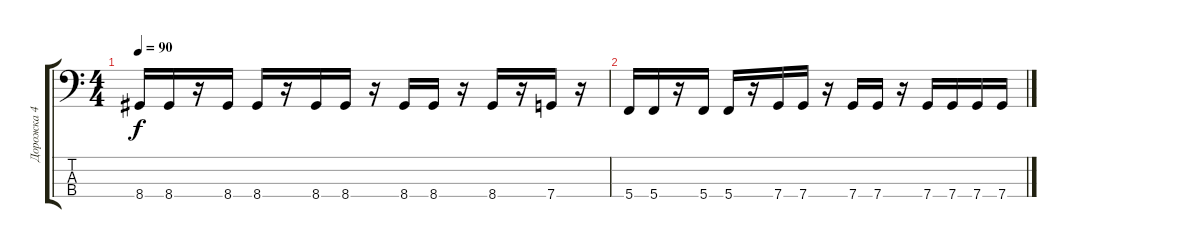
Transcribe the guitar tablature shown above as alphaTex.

\track ("Дорожка 4" "Дорожка 4") {instrument electricbassfinger}
\staff {score tabs}
\tuning (F2 C2 G1 C1) {hide}
\ts (4 4)
\tempo 90
\clef f4
\ks c
8.4.16{dy f} 8.4.16 r.16 8.4.16 8.4.16 r.16 8.4.16 8.4.16 r.16 8.4.16 8.4.16 r.16 8.4.16 r.16 7.4.16 r.16 |
5.4.16 5.4.16 r.16 5.4.16 5.4.16 r.16 7.4.16 7.4.16 r.16 7.4.16 7.4.16 r.16 7.4.16 7.4.16 7.4.16 7.4.16
